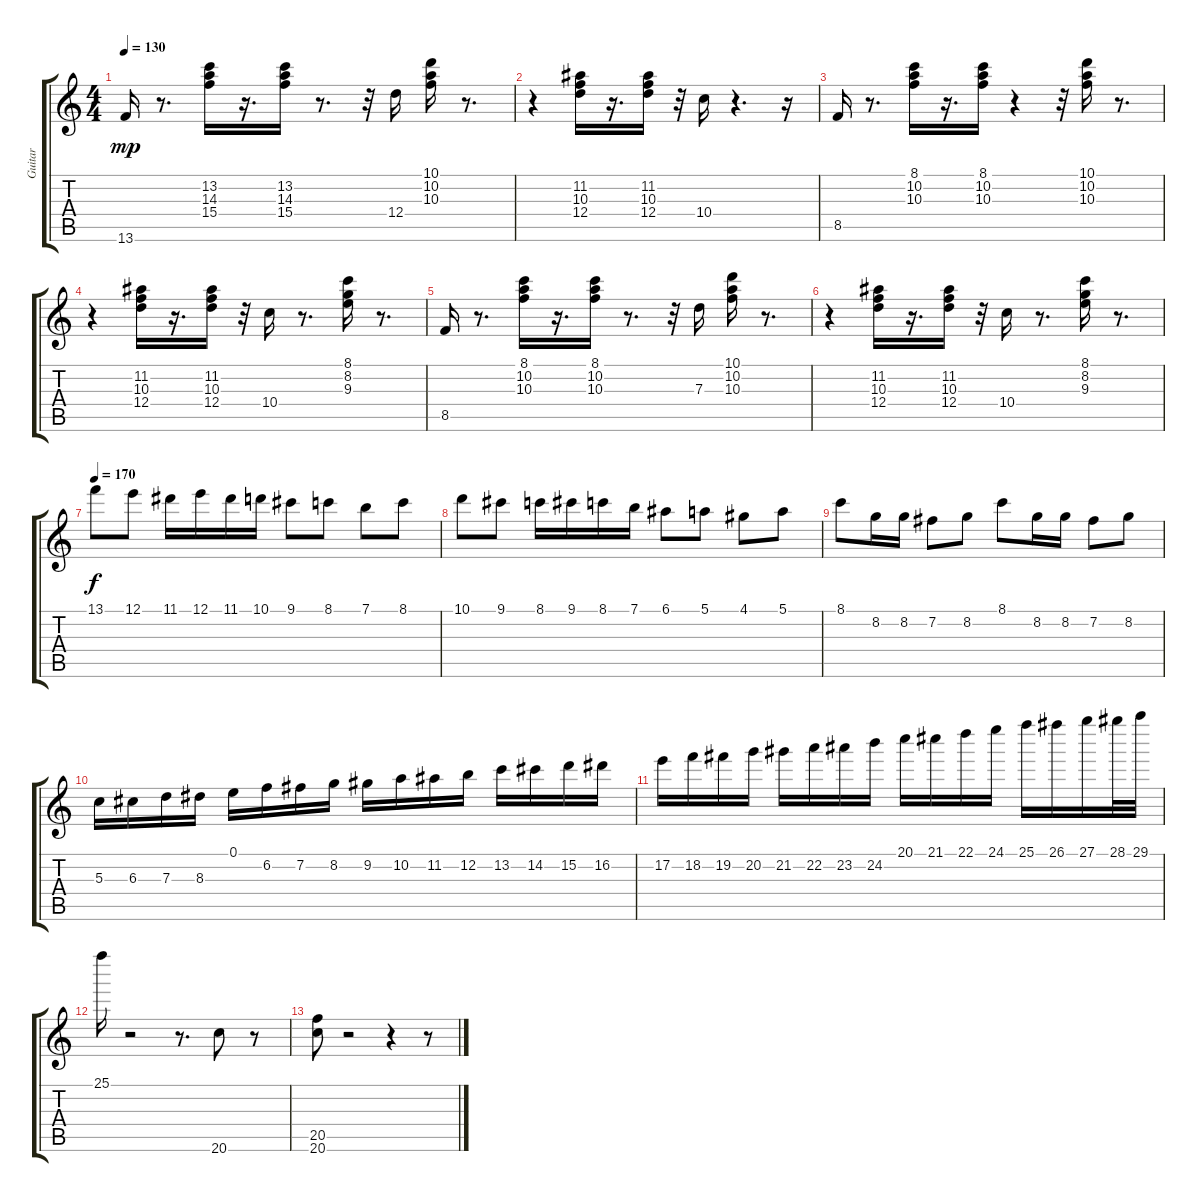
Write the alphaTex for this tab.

\track ("Guitar " "Guitar ") {instrument distortionguitar}
\staff {score tabs}
\tuning (E4 B3 G3 D3 A2 E2) {hide}
\ts (4 4)
\tempo 130
\clef g2
\ks c
13.6.16{dy mp} r.8{d} (13.2 14.3 15.4).16 r.16{d} (13.2 14.3 15.4).16 r.8{d} r.32 12.4.16 (10.1 10.2 10.3).16 r.8{d} |
r.4 (11.2 10.3 12.4).16 r.16{d} (11.2 10.3 12.4).16 r.32 10.4.16 r.4{d} r.16 |
8.5.16 r.8{d} (8.1 10.2 10.3).16 r.16{d} (8.1 10.2 10.3).16 r.4 r.32 (10.1 10.2 10.3).16 r.8{d} |
r.4 (11.2 10.3 12.4).16 r.16{d} (11.2 10.3 12.4).16 r.32 10.4.16 r.8{d} (8.1 8.2 9.3).16 r.8{d} |
8.5.16 r.8{d} (8.1 10.2 10.3).16 r.16{d} (8.1 10.2 10.3).16 r.8{d} r.32 7.3.16 (10.1 10.2 10.3).16 r.8{d} |
r.4 (11.2 10.3 12.4).16 r.16{d} (11.2 10.3 12.4).16 r.32 10.4.16 r.8{d} (8.1 8.2 9.3).16 r.8{d} |
\tempo 170
13.1.8{dy f} 12.1.8 11.1.16 12.1.16 11.1.16 10.1.16 9.1.8 8.1.8 7.1.8 8.1.8 |
10.1.8 9.1.8 8.1.16 9.1.16 8.1.16 7.1.16 6.1.8 5.1.8 4.1.8 5.1.8 |
8.1.8 8.2.16 8.2.16 7.2.8 8.2.8 8.1.8 8.2.16 8.2.16 7.2.8 8.2.8 |
5.3.16 6.3.16 7.3.16 8.3.16 0.1.16 6.2.16 7.2.16 8.2.16 9.2.16 10.2.16 11.2.16 12.2.16 13.2.16 14.2.16 15.2.16 16.2.16 |
17.2.16 18.2.16 19.2.16 20.2.16 21.2.16 22.2.16 23.2.16 24.2.16 20.1.16 21.1.16 22.1.16 24.1.16 25.1.16 26.1.16 27.1.16 28.1.32 29.1.32 |
25.1.16 r.2 r.8{d} 20.6.8 r.8 |
(20.5 20.6).8 r.2 r.4 r.8
